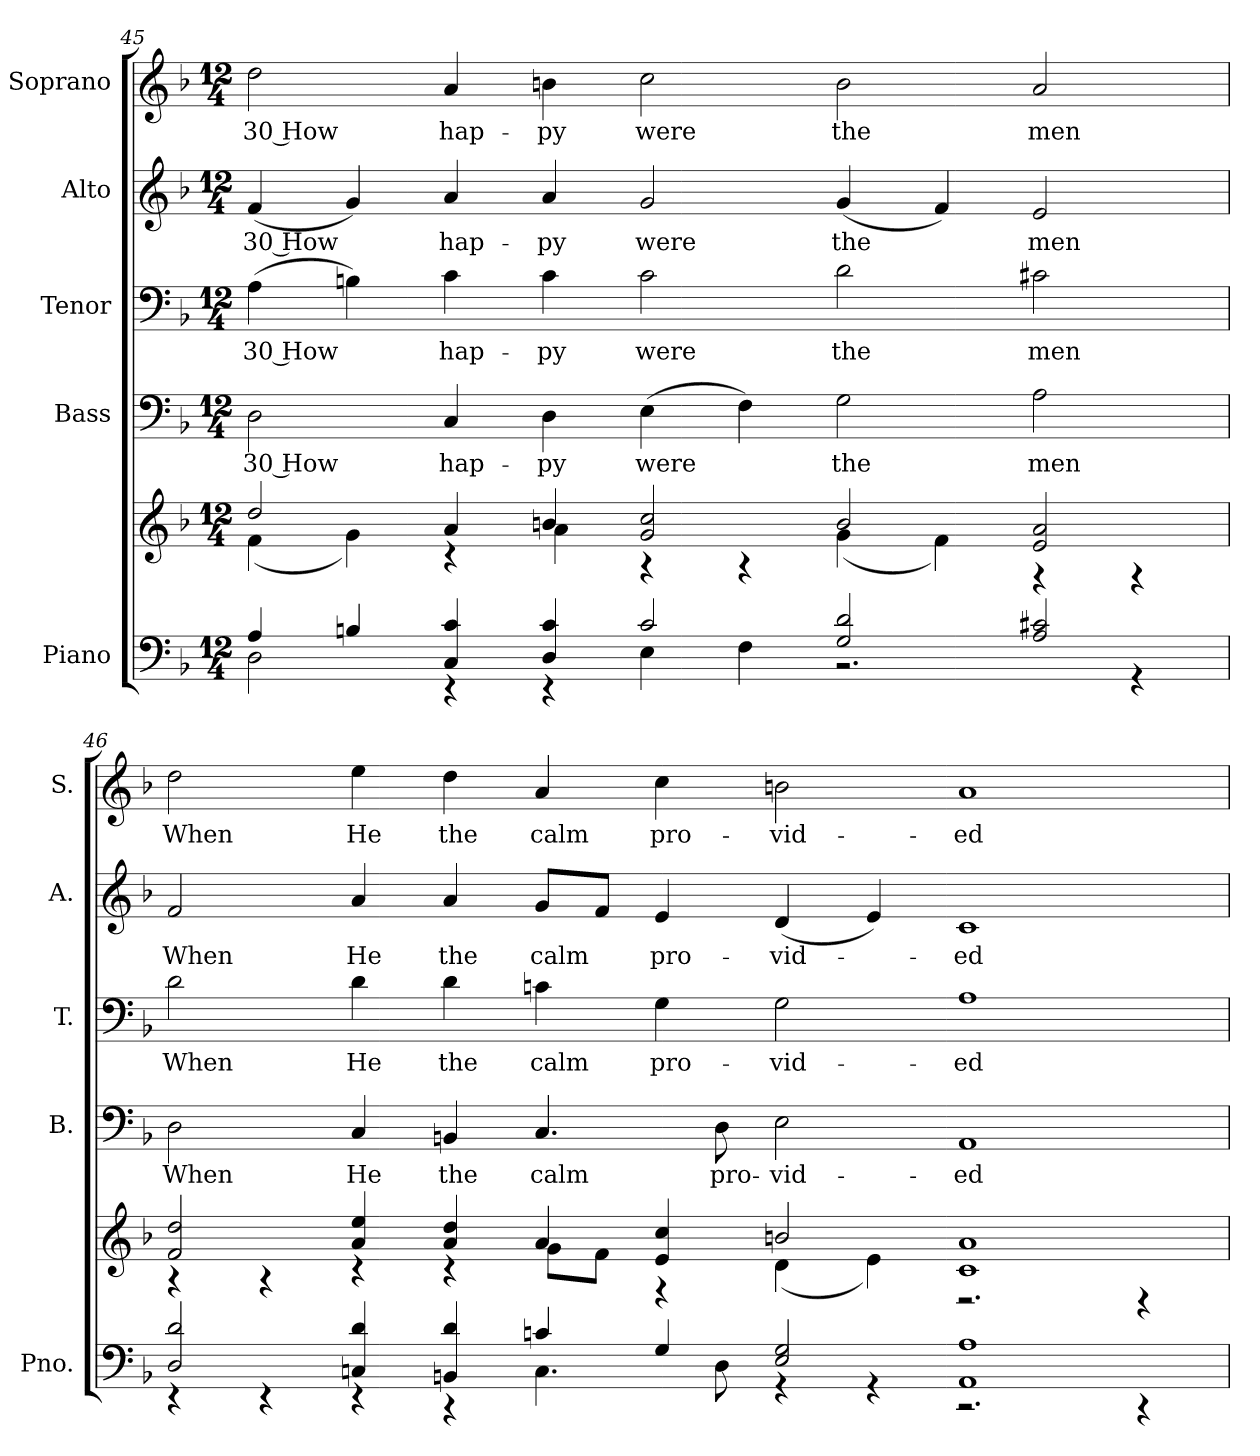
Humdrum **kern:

**kern	**kern	**kern	**text	**kern	**text	**kern	**text	**kern	**text
*part5	*part5	*part4	*part4	*part3	*part3	*part2	*part2	*part1	*part1
*staff6	*staff5	*staff4	*staff4	*staff3	*staff3	*staff2	*staff2	*staff1	*staff1
*I"Piano	*	*I"Bass	*	*I"Tenor	*	*I"Alto	*	*I"Soprano	*
*I'Pno.	*	*I'B.	*	*I'T.	*	*I'A.	*	*I'S.	*
!!LO:PB:g=z
*clefF4	*clefG2	*clefF4	*	*clefF4	*	*clefG2	*	*clefG2	*
*k[b-]	*k[b-]	*k[b-]	*	*k[b-]	*	*k[b-]	*	*k[b-]	*
*F:	*F:	*F:	*	*F:	*	*F:	*	*F:	*
*M12/4	*M12/4	*M12/4	*	*M12/4	*	*M12/4	*	*M12/4	*
=45	=45	=45	=45	=45	=45	=45	=45	=45	=45
*^	*^	*	*	*	*	*	*	*	*
!	!	!	!	!	!LO:LY:b:color=#000000	!	!	!	!	!	!
!	!	!	!	!	!	!	!LO:LY:b:color=#000000	!	!	!	!
!	!	!	!	!	!	!	!	!	!LO:LY:b:color=#000000	!	!
!	!	!	!	!	!	!	!	!	!	!	!LO:LY:b:color=#000000
4Ai/	2Di\	2ddi/	(4fi\	2Di\	30 How	(4Ai\	30 How	(4fi/	30 How	2ddi\	30 How
4Bni/	.	.	4gi\)	.	.	4Bni\)	.	4gi/)	.	.	.
!	!	!	!	!	!LO:LY:b:color=#000000	!	!	!	!	!	!
!	!	!	!	!	!	!	!LO:LY:b:color=#000000	!	!	!	!
!	!	!	!	!	!	!	!	!	!LO:LY:b:color=#000000	!	!
!	!	!	!	!	!	!	!	!	!	!	!LO:LY:b:color=#000000
4Ci/ 4ci	4r	4ai/	4r	4Ci/	hap-	4ci\	hap-	4ai/	hap-	4ai/	hap-
!	!	!	!	!	!LO:LY:b:color=#000000	!	!	!	!	!	!
!	!	!	!	!	!	!	!LO:LY:b:color=#000000	!	!	!	!
!	!	!	!	!	!	!	!	!	!LO:LY:b:color=#000000	!	!
!	!	!	!	!	!	!	!	!	!	!	!LO:LY:b:color=#000000
4Di/ 4ci	4r	4bni/	4ai\	4Di\	-py	4ci\	-py	4ai/	-py	4bni\	-py
!	!	!	!	!	!LO:LY:b:color=#000000	!	!	!	!	!	!
!	!	!	!	!	!	!	!LO:LY:b:color=#000000	!	!	!	!
!	!	!	!	!	!	!	!	!	!LO:LY:b:color=#000000	!	!
!	!	!	!	!	!	!	!	!	!	!	!LO:LY:b:color=#000000
2ci/	4Ei\	2gi/ 2cci	4r	(4Ei\	were	2ci\	were	2gi/	were	2cci\	were
.	4Fi\	.	4r	4Fi\)	.	.	.	.	.	.	.
!	!	!	!	!	!LO:LY:b:color=#000000	!	!	!	!	!	!
!	!	!	!	!	!	!	!LO:LY:b:color=#000000	!	!	!	!
!	!	!	!	!	!	!	!	!	!LO:LY:b:color=#000000	!	!
!	!	!	!	!	!	!	!	!	!	!	!LO:LY:b:color=#000000
2Gi/ 2di	2.r	2bi/	(4gi\	2Gi\	the	2di\	the	(4gi/	the	2bi\	the
.	.	.	4fi\)	.	.	.	.	4fi/)	.	.	.
!	!	!	!	!	!LO:LY:b:color=#000000	!	!	!	!	!	!
!	!	!	!	!	!	!	!LO:LY:b:color=#000000	!	!	!	!
!	!	!	!	!	!	!	!	!	!LO:LY:b:color=#000000	!	!
!	!	!	!	!	!	!	!	!	!	!	!LO:LY:b:color=#000000
2Ai/ 2c#Xi	.	2ei/ 2ai	4r	2Ai\	men	2c#Xi\	men	2ei/	men	2ai/	men
.	4r	.	4r	.	.	.	.	.	.	.	.
!!LO:PB:g=z
=46	=46	=46	=46	=46	=46	=46	=46	=46	=46	=46	=46
!	!	!	!	!	!LO:LY:b:color=#000000	!	!	!	!	!	!
!	!	!	!	!	!	!	!LO:LY:b:color=#000000	!	!	!	!
!	!	!	!	!	!	!	!	!	!LO:LY:b:color=#000000	!	!
!	!	!	!	!	!	!	!	!	!	!	!LO:LY:b:color=#000000
2Di/ 2di	4r	2fi/ 2ddi	4r	2Di\	When	2di\	When	2fi/	When	2ddi\	When
.	4r	.	4r	.	.	.	.	.	.	.	.
!	!	!	!	!	!LO:LY:b:color=#000000	!	!	!	!	!	!
!	!	!	!	!	!	!	!LO:LY:b:color=#000000	!	!	!	!
!	!	!	!	!	!	!	!	!	!LO:LY:b:color=#000000	!	!
!	!	!	!	!	!	!	!	!	!	!	!LO:LY:b:color=#000000
4Cni/ 4di	4r	4ai/ 4eei	4r	4Ci/	He	4di\	He	4ai/	He	4eei\	He
!	!	!	!	!	!LO:LY:b:color=#000000	!	!	!	!	!	!
!	!	!	!	!	!	!	!LO:LY:b:color=#000000	!	!	!	!
!	!	!	!	!	!	!	!	!	!LO:LY:b:color=#000000	!	!
!	!	!	!	!	!	!	!	!	!	!	!LO:LY:b:color=#000000
4BBni/ 4di	4r	4ai/ 4ddi	4r	4BBni/	the	4di\	the	4ai/	the	4ddi\	the
!	!	!	!	!	!LO:LY:b:color=#000000	!	!	!	!	!	!
!	!	!	!	!	!	!	!LO:LY:b:color=#000000	!	!	!	!
!	!	!	!	!	!	!	!	!	!LO:LY:b:color=#000000	!	!
!	!	!	!	!	!	!	!	!	!	!	!LO:LY:b:color=#000000
4cni/	4.Ci\	4ai/	8gi\L	4.Ci/	calm	4cni\	calm	8gi/L	calm	4ai/	calm
.	.	.	8fi\J	.	.	.	.	8fi/J	.	.	.
!	!	!	!	!	!	!	!LO:LY:b:color=#000000	!	!	!	!
!	!	!	!	!	!	!	!	!	!LO:LY:b:color=#000000	!	!
!	!	!	!	!	!	!	!	!	!	!	!LO:LY:b:color=#000000
4Gi/	.	4ei/ 4cci	4r	.	.	4Gi\	pro-	4ei/	pro-	4cci\	pro-
!	!	!	!	!	!LO:LY:b:color=#000000	!	!	!	!	!	!
.	8Di\	.	.	8Di\	pro-	.	.	.	.	.	.
!	!	!	!	!	!LO:LY:b:color=#000000	!	!	!	!	!	!
!	!	!	!	!	!	!	!LO:LY:b:color=#000000	!	!	!	!
!	!	!	!	!	!	!	!	!	!LO:LY:b:color=#000000	!	!
!	!	!	!	!	!	!	!	!	!	!	!LO:LY:b:color=#000000
2Ei/ 2Gi	4r	2bni/	(4di\	2Ei\	-vid-	2Gi\	-vid-	(4di/	-vid-	2bni\	-vid-
.	4r	.	4ei\)	.	.	.	.	4ei/)	.	.	.
!	!	!	!	!	!LO:LY:b:color=#000000	!	!	!	!	!	!
!	!	!	!	!	!	!	!LO:LY:b:color=#000000	!	!	!	!
!	!	!	!	!	!	!	!	!	!LO:LY:b:color=#000000	!	!
!	!	!	!	!	!	!	!	!	!	!	!LO:LY:b:color=#000000
1AAi 1Ai	2.r	1ci 1ai	2.r	1AAi	-ed	1Ai	-ed	1ci	-ed	1ai	-ed
.	4r	.	4r	.	.	.	.	.	.	.	.
*v	*v	*	*	*	*	*	*	*	*	*	*
*	*v	*v	*	*	*	*	*	*	*	*
=	=	=	=	=	=	=	=	=	=
*-	*-	*-	*-	*-	*-	*-	*-	*-	*-
